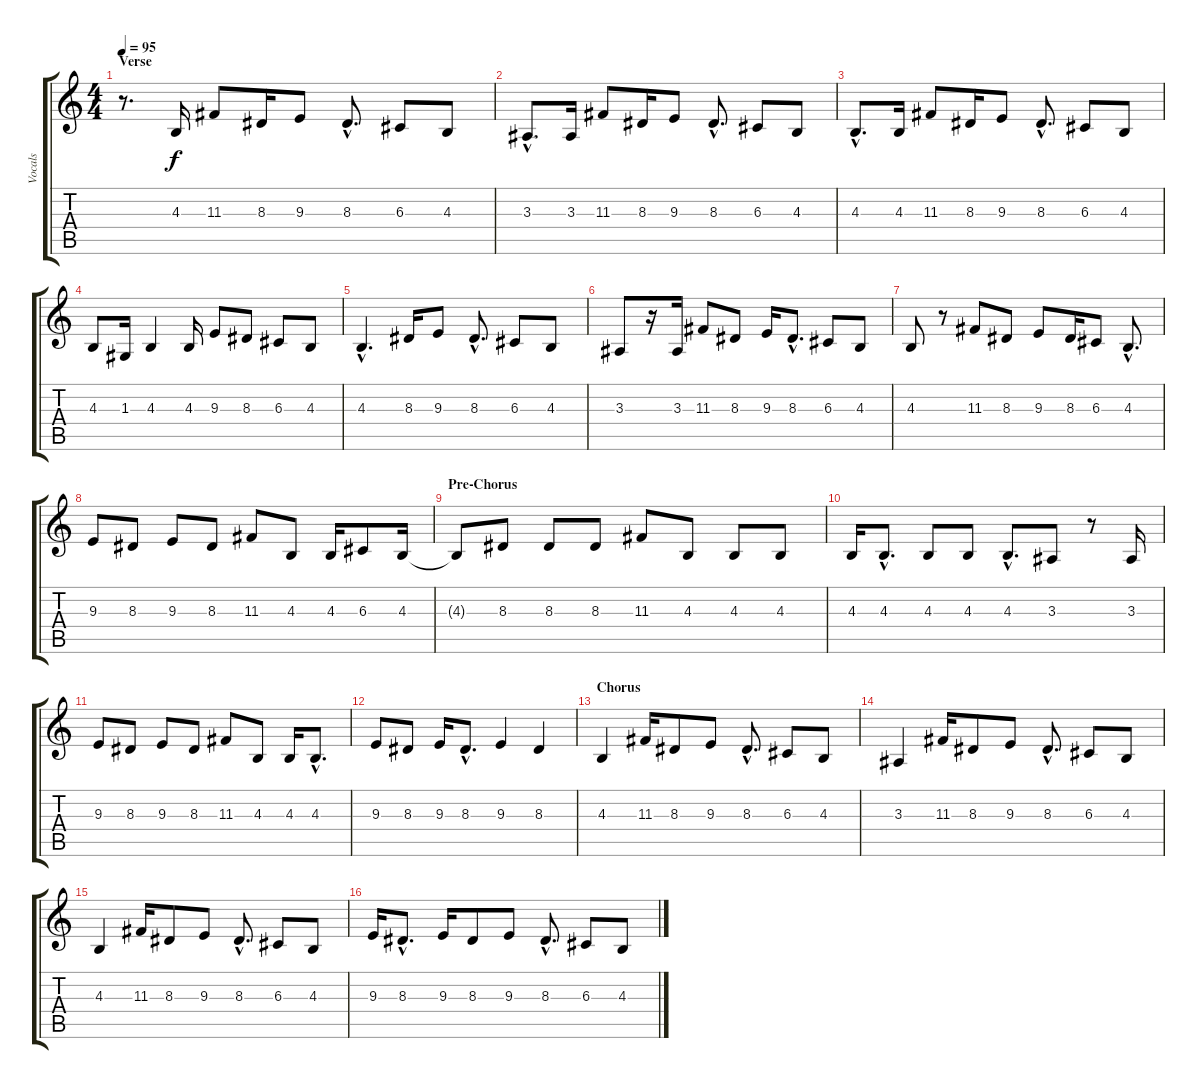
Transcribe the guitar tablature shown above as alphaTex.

\track ("Vocals" "Vocals") {instrument flute}
\staff {score tabs}
\tuning (E4 B3 G3 D3 A2 E2) {hide}
\ts (4 4)
\section ("" "Verse")
\tempo 95
\clef g2
\ks c
r.8{d dy f} 4.3.16 11.3.8 8.3.16 9.3.8 8.3{hac}.8{d} 6.3.8 4.3.8 |
3.3{hac}.8{d} 3.3.16 11.3.8 8.3.16 9.3.8 8.3{hac}.8{d} 6.3.8 4.3.8 |
4.3{hac}.8{d} 4.3.16 11.3.8 8.3.16 9.3.8 8.3{hac}.8{d} 6.3.8 4.3.8 |
4.3.8 1.3.16 4.3.4 4.3.16 9.3.8 8.3.8 6.3.8 4.3.8 |
4.3{hac}.4{d} 8.3.16 9.3.8 8.3{hac}.8{d} 6.3.8 4.3.8 |
3.3.8 r.16 3.3.16 11.3.8 8.3.8 9.3.16 8.3{hac}.8{d} 6.3.8 4.3.8 |
4.3.8 r.8 11.3.8 8.3.8 9.3.8 8.3.16 6.3.8 4.3{hac}.8{d} |
9.3.8 8.3.8 9.3.8 8.3.8 11.3.8 4.3.8 4.3.16 6.3.8 4.3.16 |
\section ("" "Pre-Chorus")
4.3{t}.8 8.3.8 8.3.8 8.3.8 11.3.8 4.3.8 4.3.8 4.3.8 |
4.3.16 4.3{hac}.8{d} 4.3.8 4.3.8 4.3{hac}.8{d} 3.3.8 r.8 3.3.16 |
9.3.8 8.3.8 9.3.8 8.3.8 11.3.8 4.3.8 4.3.16 4.3{hac}.8{d} |
9.3.8 8.3.8 9.3.16 8.3{hac}.8{d} 9.3.4 8.3.4 |
\section ("" "Chorus")
4.3.4 11.3.16 8.3.8 9.3.8 8.3{hac}.8{d} 6.3.8 4.3.8 |
3.3.4 11.3.16 8.3.8 9.3.8 8.3{hac}.8{d} 6.3.8 4.3.8 |
4.3.4 11.3.16 8.3.8 9.3.8 8.3{hac}.8{d} 6.3.8 4.3.8 |
9.3.16 8.3{hac}.8{d} 9.3.16 8.3.8 9.3.8 8.3{hac}.8{d} 6.3.8 4.3.8
